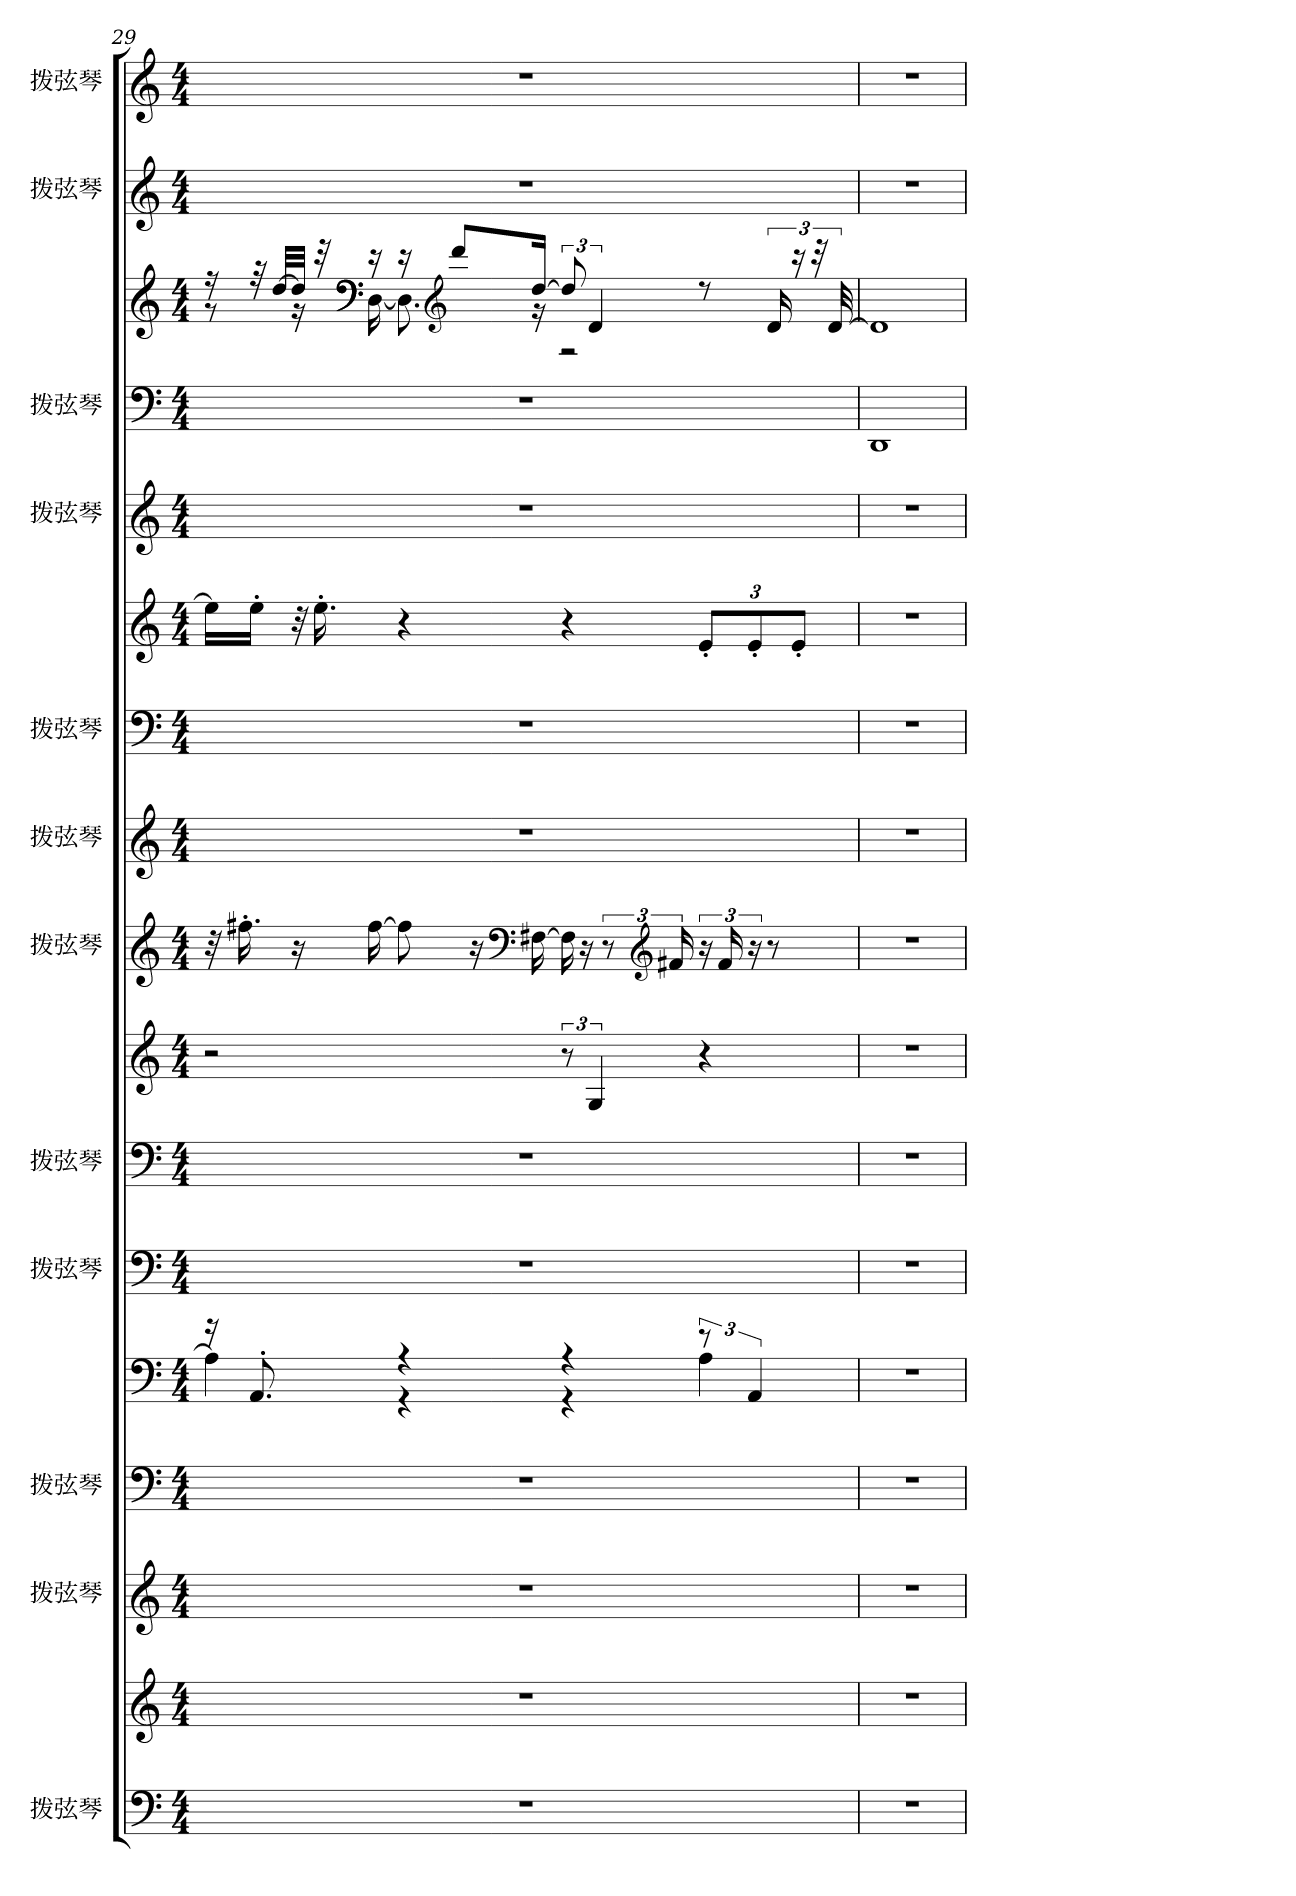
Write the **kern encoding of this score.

**kern	**kern	**kern	**kern	**kern	**kern	**kern	**kern	**kern	**kern	**kern	**kern	**kern	**kern	**kern	**kern	**kern
*part12	*part12	*part11	*part10	*part10	*part9	*part8	*part8	*part7	*part6	*part5	*part5	*part4	*part3	*part3	*part2	*part1
*staff17	*staff16	*staff15	*staff14	*staff13	*staff12	*staff11	*staff10	*staff9	*staff8	*staff7	*staff6	*staff5	*staff4	*staff3	*staff2	*staff1
*I"拨弦琴	*	*I"拨弦琴	*I"拨弦琴	*	*I"拨弦琴	*I"拨弦琴	*	*I"拨弦琴	*I"拨弦琴	*I"拨弦琴	*	*I"拨弦琴	*I"拨弦琴	*	*I"拨弦琴	*I"拨弦琴
!!LO:PB:g=z
*clefF4	*clefG2	*clefG2	*clefF4	*clefF4	*clefF4	*clefF4	*clefG2	*clefG2	*clefG2	*clefF4	*clefG2	*clefG2	*clefF4	*clefG2	*clefG2	*clefG2
*k[]	*k[]	*k[]	*k[]	*k[]	*k[]	*k[]	*k[]	*k[]	*k[]	*k[]	*k[]	*k[]	*k[]	*k[]	*k[]	*k[]
*M4/4	*M4/4	*M4/4	*M4/4	*M4/4	*M4/4	*M4/4	*M4/4	*M4/4	*M4/4	*M4/4	*M4/4	*M4/4	*M4/4	*M4/4	*M4/4	*M4/4
=29	=29	=29	=29	=29	=29	=29	=29	=29	=29	=29	=29	=29	=29	=29	=29	=29
*	*	*	*	*^	*	*	*	*	*	*	*	*	*	*^	*	*
1r	1r	1r	1r	16r	4A\]	1r	1r	2r	32r	1r	1r	16ee\LL]	1r	1r	16r	8r	1r	1r
.	.	.	.	.	.	.	.	.	16.ff#X'\	.	.	.	.	.	.	.	.	.
.	.	.	.	8.AA'/	.	.	.	.	.	.	.	16ee'\JJ	.	.	32r	.	.	.
.	.	.	.	.	.	.	.	.	.	.	.	.	.	.	[32dd/LLL	.	.	.
.	.	.	.	.	.	.	.	.	16r	.	.	32r	.	.	32dd/JJJ]	16r	.	.
.	.	.	.	.	.	.	.	.	.	.	.	16.ee'\	.	.	32r	.	.	.
*	*	*	*	*	*	*	*	*	*	*	*	*	*	*	*clefF4	*	*	*
.	.	.	.	.	.	.	.	.	[16ff#\	.	.	.	.	.	16r	[16D\	.	.
.	.	.	.	4r	4r	.	.	.	8ff#\]	.	.	4r	.	.	16r	8.D\]	.	.
*	*	*	*	*	*	*	*	*	*	*	*	*	*	*	*clefG2	*	*	*
.	.	.	.	.	.	.	.	.	.	.	.	.	.	.	8ddd/L	.	.	.
.	.	.	.	.	.	.	.	.	16r	.	.	.	.	.	.	.	.	.
*	*	*	*	*	*	*	*	*	*clefF4	*	*	*	*	*	*	*	*	*
.	.	.	.	.	.	.	.	.	[16F#X\	.	.	.	.	.	[16dd/Jk	16r	.	.
.	.	.	.	4r	4r	.	.	12r	16F#\]	.	.	4r	.	.	12dd/]	2r	.	.
.	.	.	.	.	.	.	.	.	16r	.	.	.	.	.	.	.	.	.
.	.	.	.	.	.	.	.	6G/	.	.	.	.	.	.	6d/	.	.	.
.	.	.	.	.	.	.	.	.	12r	.	.	.	.	.	.	.	.	.
*	*	*	*	*	*	*	*	*	*clefG2	*	*	*	*	*	*	*	*	*
.	.	.	.	.	.	.	.	.	24f#X/	.	.	.	.	.	.	.	.	.
*	*	*	*	*	*	*	*	*	*	*	*	*Xbrackettup	*	*	*	*	*	*
.	.	.	.	12r	4A\	.	.	4r	24r	.	.	12e'/L	.	.	8r	.	.	.
.	.	.	.	.	.	.	.	.	24f#/	.	.	.	.	.	.	.	.	.
.	.	.	.	6AA/	.	.	.	.	24r	.	.	12e'/	.	.	.	.	.	.
.	.	.	.	.	.	.	.	.	8r	.	.	.	.	.	24d/	.	.	.
.	.	.	.	.	.	.	.	.	.	.	.	12e'/J	.	.	24r	.	.	.
.	.	.	.	.	.	.	.	.	.	.	.	.	.	.	48r	.	.	.
.	.	.	.	.	.	.	.	.	.	.	.	.	.	.	[48d/	.	.	.
*	*	*	*	*v	*v	*	*	*	*	*	*	*	*	*	*v	*v	*	*
=30	=30	=30	=30	=30	=30	=30	=30	=30	=30	=30	=30	=30	=30	=30	=30	=30
1r	1r	1r	1r	1r	1r	1r	1r	1r	1r	1r	1r	1r	1DD	1d]	1r	1r
=	=	=	=	=	=	=	=	=	=	=	=	=	=	=	=	=
*-	*-	*-	*-	*-	*-	*-	*-	*-	*-	*-	*-	*-	*-	*-	*-	*-
